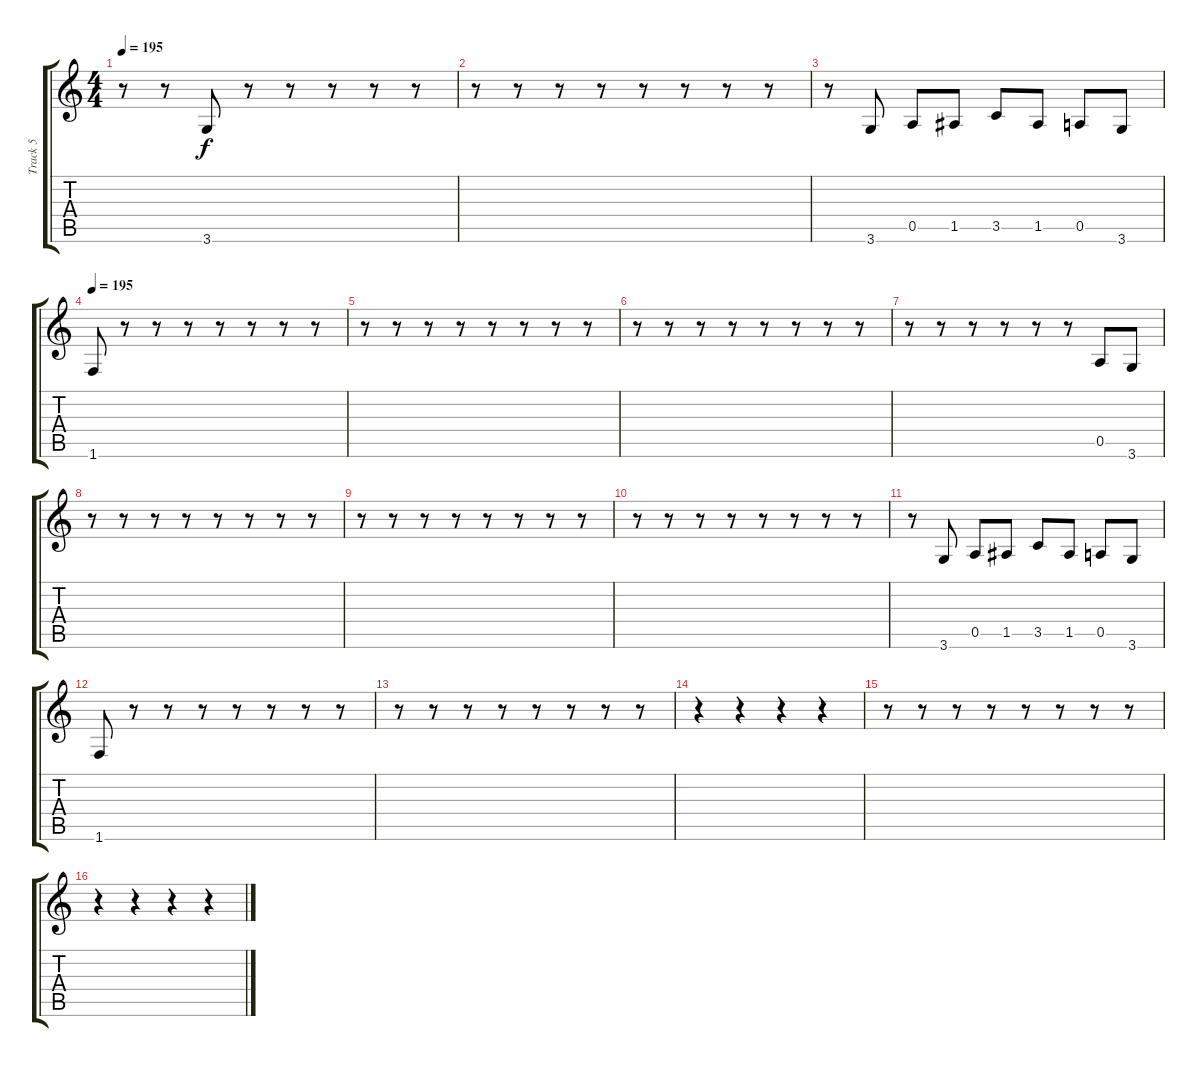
\track ("Track 5" "Track 5") {instrument electricbasspick}
\staff {score tabs}
\tuning (E4 B3 G3 D3 A2 E2) {hide}
\ts (4 4)
\tempo 195
\clef g2
\ks c
r.8{dy f} r.8 3.6.8 r.8 r.8 r.8 r.8 r.8 |
r.8 r.8 r.8 r.8 r.8 r.8 r.8 r.8 |
r.8 3.6.8 0.5.8 1.5.8 3.5.8 1.5.8 0.5.8 3.6.8 |
\tempo 195
1.6.8 r.8 r.8 r.8 r.8 r.8 r.8 r.8 |
r.8 r.8 r.8 r.8 r.8 r.8 r.8 r.8 |
r.8 r.8 r.8 r.8 r.8 r.8 r.8 r.8 |
r.8 r.8 r.8 r.8 r.8 r.8 0.5.8 3.6.8 |
r.8 r.8 r.8 r.8 r.8 r.8 r.8 r.8 |
r.8 r.8 r.8 r.8 r.8 r.8 r.8 r.8 |
r.8 r.8 r.8 r.8 r.8 r.8 r.8 r.8 |
r.8 3.6.8 0.5.8 1.5.8 3.5.8 1.5.8 0.5.8 3.6.8 |
1.6.8 r.8 r.8 r.8 r.8 r.8 r.8 r.8 |
r.8 r.8 r.8 r.8 r.8 r.8 r.8 r.8 |
r.4 r.4 r.4 r.4 |
r.8 r.8 r.8 r.8 r.8 r.8 r.8 r.8 |
r.4 r.4 r.4 r.4
